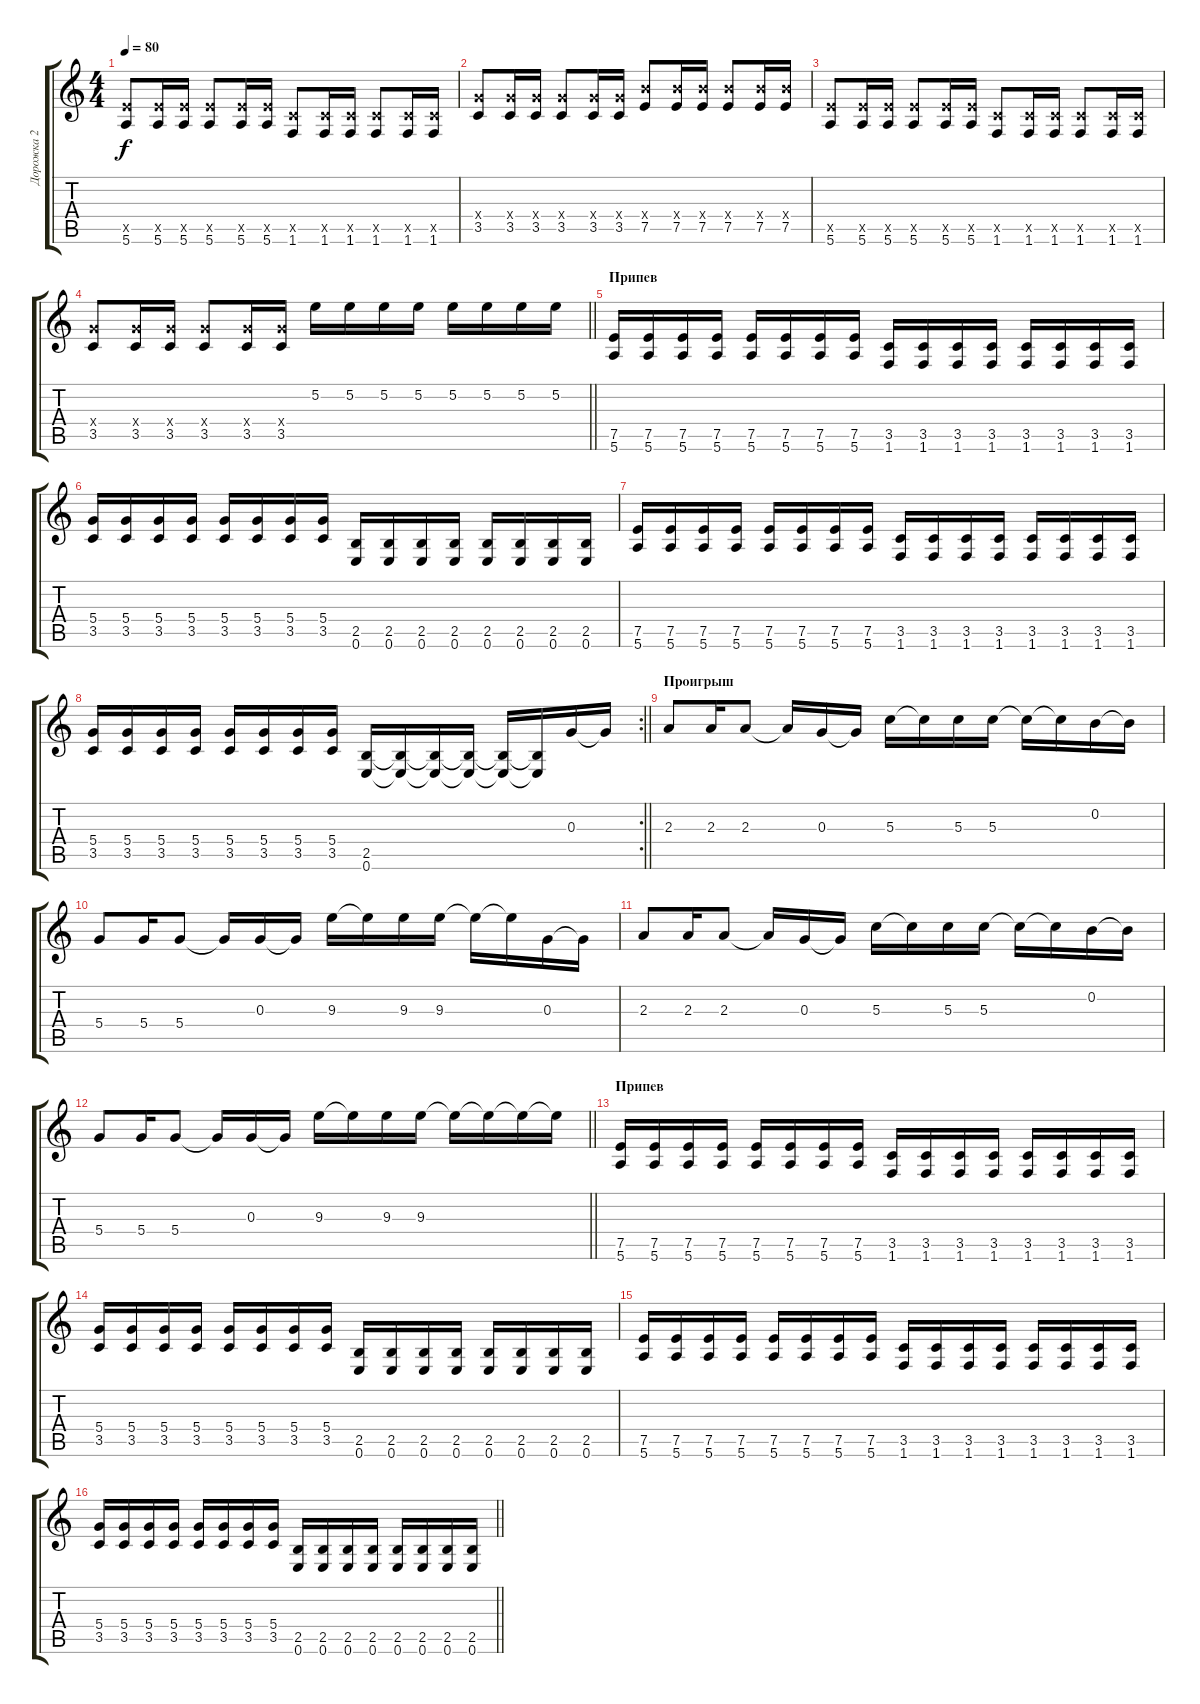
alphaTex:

\track ("Дорожка 2" "Дорожка 2") {instrument overdrivenguitar}
\staff {score tabs}
\tuning (E4 B3 G3 D3 A2 E2) {hide}
\ts (4 4)
\tempo 80
\clef g2
\ks c
(7.5{x} 5.6).8{dy f} (7.5{x} 5.6).16 (7.5{x} 5.6).16 (7.5{x} 5.6).8 (7.5{x} 5.6).16 (7.5{x} 5.6).16 (3.5{x} 1.6).8 (3.5{x} 1.6).16 (3.5{x} 1.6).16 (3.5{x} 1.6).8 (3.5{x} 1.6).16 (3.5{x} 1.6).16 |
(5.4{x} 3.5).8 (5.4{x} 3.5).16 (5.4{x} 3.5).16 (5.4{x} 3.5).8 (5.4{x} 3.5).16 (5.4{x} 3.5).16 (9.4{x} 7.5).8 (9.4{x} 7.5).16 (9.4{x} 7.5).16 (9.4{x} 7.5).8 (9.4{x} 7.5).16 (9.4{x} 7.5).16 |
(7.5{x} 5.6).8 (7.5{x} 5.6).16 (7.5{x} 5.6).16 (7.5{x} 5.6).8 (7.5{x} 5.6).16 (7.5{x} 5.6).16 (3.5{x} 1.6).8 (3.5{x} 1.6).16 (3.5{x} 1.6).16 (3.5{x} 1.6).8 (3.5{x} 1.6).16 (3.5{x} 1.6).16 |
\barLineRight lightlight
(5.4{x} 3.5).8 (5.4{x} 3.5).16 (5.4{x} 3.5).16 (5.4{x} 3.5).8 (5.4{x} 3.5).16 (5.4{x} 3.5).16 5.2.16 5.2.16 5.2.16 5.2.16 5.2.16 5.2.16 5.2.16 5.2.16 |
\section ("" "Припев")
(7.5 5.6).16 (7.5 5.6).16 (7.5 5.6).16 (7.5 5.6).16 (7.5 5.6).16 (7.5 5.6).16 (7.5 5.6).16 (7.5 5.6).16 (3.5 1.6).16 (3.5 1.6).16 (3.5 1.6).16 (3.5 1.6).16 (3.5 1.6).16 (3.5 1.6).16 (3.5 1.6).16 (3.5 1.6).16 |
(5.4 3.5).16 (5.4 3.5).16 (5.4 3.5).16 (5.4 3.5).16 (5.4 3.5).16 (5.4 3.5).16 (5.4 3.5).16 (5.4 3.5).16 (2.5 0.6).16 (2.5 0.6).16 (2.5 0.6).16 (2.5 0.6).16 (2.5 0.6).16 (2.5 0.6).16 (2.5 0.6).16 (2.5 0.6).16 |
(7.5 5.6).16 (7.5 5.6).16 (7.5 5.6).16 (7.5 5.6).16 (7.5 5.6).16 (7.5 5.6).16 (7.5 5.6).16 (7.5 5.6).16 (3.5 1.6).16 (3.5 1.6).16 (3.5 1.6).16 (3.5 1.6).16 (3.5 1.6).16 (3.5 1.6).16 (3.5 1.6).16 (3.5 1.6).16 |
\rc 2
\barLineRight lightlight
(5.4 3.5).16 (5.4 3.5).16 (5.4 3.5).16 (5.4 3.5).16 (5.4 3.5).16 (5.4 3.5).16 (5.4 3.5).16 (5.4 3.5).16 (2.5 0.6).16 (2.5{t} 0.6{t}).16 (2.5{t} 0.6{t}).16 (2.5{t} 0.6{t}).16 (2.5{t} 0.6{t}).16 (2.5{t} 0.6{t}).16 0.3.16 0.3{t}.16 |
\section ("" "Проигрыш")
2.3.8 2.3.16 2.3.8 2.3{t}.16 0.3.16 0.3{t}.16 5.3.16 5.3{t}.16 5.3.16 5.3.16 5.3{t}.16 5.3{t}.16 0.2.16 0.2{t}.16 |
5.4.8 5.4.16 5.4.8 5.4{t}.16 0.3.16 0.3{t}.16 9.3.16 9.3{t}.16 9.3.16 9.3.16 9.3{t}.16 9.3{t}.16 0.3.16 0.3{t}.16 |
2.3.8 2.3.16 2.3.8 2.3{t}.16 0.3.16 0.3{t}.16 5.3.16 5.3{t}.16 5.3.16 5.3.16 5.3{t}.16 5.3{t}.16 0.2.16 0.2{t}.16 |
\barLineRight lightlight
5.4.8 5.4.16 5.4.8 5.4{t}.16 0.3.16 0.3{t}.16 9.3.16 9.3{t}.16 9.3.16 9.3.16 9.3{t}.16 9.3{t}.16 9.3{t}.16 9.3{t}.16 |
\section ("" "Припев")
(7.5 5.6).16 (7.5 5.6).16 (7.5 5.6).16 (7.5 5.6).16 (7.5 5.6).16 (7.5 5.6).16 (7.5 5.6).16 (7.5 5.6).16 (3.5 1.6).16 (3.5 1.6).16 (3.5 1.6).16 (3.5 1.6).16 (3.5 1.6).16 (3.5 1.6).16 (3.5 1.6).16 (3.5 1.6).16 |
(5.4 3.5).16 (5.4 3.5).16 (5.4 3.5).16 (5.4 3.5).16 (5.4 3.5).16 (5.4 3.5).16 (5.4 3.5).16 (5.4 3.5).16 (2.5 0.6).16 (2.5 0.6).16 (2.5 0.6).16 (2.5 0.6).16 (2.5 0.6).16 (2.5 0.6).16 (2.5 0.6).16 (2.5 0.6).16 |
(7.5 5.6).16 (7.5 5.6).16 (7.5 5.6).16 (7.5 5.6).16 (7.5 5.6).16 (7.5 5.6).16 (7.5 5.6).16 (7.5 5.6).16 (3.5 1.6).16 (3.5 1.6).16 (3.5 1.6).16 (3.5 1.6).16 (3.5 1.6).16 (3.5 1.6).16 (3.5 1.6).16 (3.5 1.6).16 |
\barLineRight lightlight
(5.4 3.5).16 (5.4 3.5).16 (5.4 3.5).16 (5.4 3.5).16 (5.4 3.5).16 (5.4 3.5).16 (5.4 3.5).16 (5.4 3.5).16 (2.5 0.6).16 (2.5 0.6).16 (2.5 0.6).16 (2.5 0.6).16 (2.5 0.6).16 (2.5 0.6).16 (2.5 0.6).16 (2.5 0.6).16
